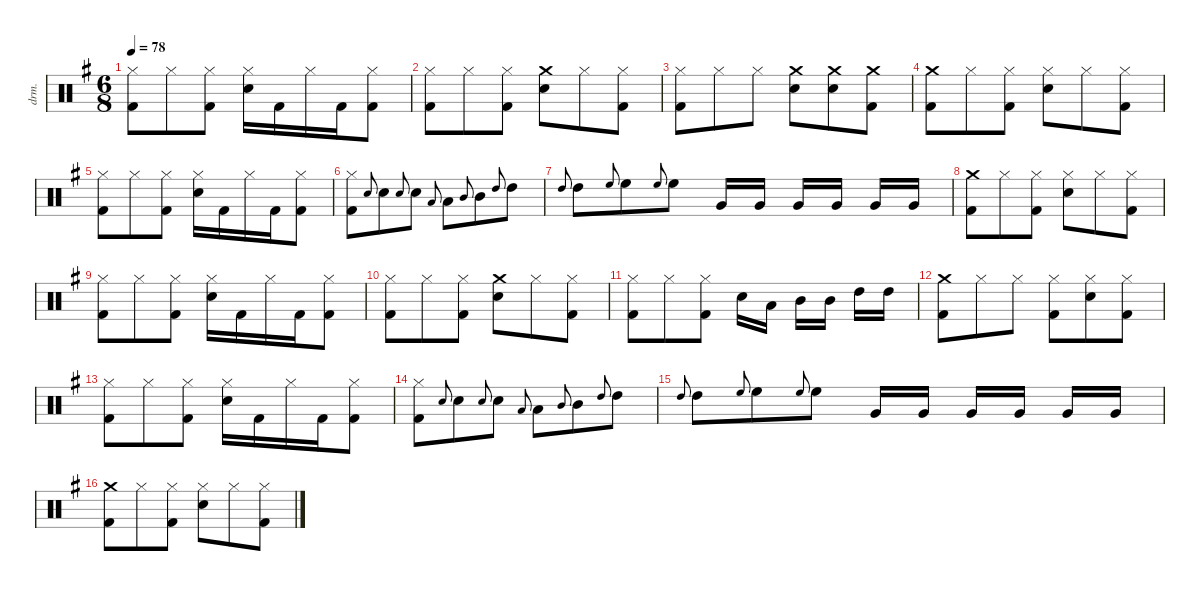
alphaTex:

\defaultSystemsLayout 4
\hideDynamics
\bracketExtendMode nobrackets
\otherSystemsTrackNameOrientation horizontal
\track ("Lars Ulrich (Drums)" "drm.") {defaultSystemsLayout 4 instrument percussion}
\staff {score}
\articulation defaults
\ts (6 8)
\tempo 78
\clef neutral
\ks eminor
("Hi-Hat (closed)"{acc forcenatural} "Kick (hit) 2"{acc forcenatural}).8{dy f beam Down} "Hi-Hat (closed)"{acc forcenatural}.8{beam Down} ("Kick (hit) 2"{acc forcenatural} "Hi-Hat (closed)"{acc forcenatural}).8{beam Down} ("Hi-Hat (closed)"{acc forcenatural} "Snare (hit) 2"{acc forcenatural}).16{beam Down} "Kick (hit) 2"{acc forcenatural}.16{beam Down} "Hi-Hat (closed)"{acc forcenatural}.16{beam Down} "Kick (hit) 2"{acc forcenatural}.16{beam Down} ("Kick (hit) 2"{acc forcenatural} "Hi-Hat (closed)"{acc forcenatural}).8{beam Down} |
("Kick (hit) 2"{acc forcenatural} "Hi-Hat (closed)"{acc forcenatural}).8{beam Down} "Hi-Hat (closed)"{acc forcenatural}.8{beam Down} ("Kick (hit) 2"{acc forcenatural} "Hi-Hat (closed)"{acc forcenatural}).8{beam Down} ("Crash medium (hit)"{acc forcenatural} "Snare (hit) 2"{acc forcenatural}).8{beam Down} "Hi-Hat (closed)"{acc forcenatural}.8{beam Down} ("Kick (hit) 2"{acc forcenatural} "Hi-Hat (closed)"{acc forcenatural}).8{beam Down} |
("Hi-Hat (closed)"{acc forcenatural} "Kick (hit) 2"{acc forcenatural}).8{beam Down} "Hi-Hat (closed)"{acc forcenatural}.8{beam Down} "Hi-Hat (closed)"{acc forcenatural}.8{beam Down} ("Crash medium (hit)"{acc forcenatural} "Snare (hit) 2"{acc forcenatural}).8{beam Down} ("Crash medium (hit)"{acc forcenatural} "Snare (hit) 2"{acc forcenatural}).8{dy mf beam Down} ("Kick (hit) 2"{acc forcenatural} "Crash medium (hit)"{acc forcenatural}).8{dy ff beam Down} |
("Crash medium (hit)"{acc forcenatural} "Kick (hit) 2"{acc forcenatural}).8{dy f beam Down} "Hi-Hat (closed)"{acc forcenatural}.8{beam Down} ("Hi-Hat (closed)"{acc forcenatural} "Kick (hit) 2"{acc forcenatural}).8{beam Down} ("Snare (hit) 2"{acc forcenatural} "Hi-Hat (closed)"{acc forcenatural}).8{beam Down} "Hi-Hat (closed)"{acc forcenatural}.8{beam Down} ("Hi-Hat (closed)"{acc forcenatural} "Kick (hit) 2"{acc forcenatural}).8{beam Down} |
("Hi-Hat (closed)"{acc forcenatural} "Kick (hit) 2"{acc forcenatural}).8{beam Down} "Hi-Hat (closed)"{acc forcenatural}.8{beam Down} ("Kick (hit) 2"{acc forcenatural} "Hi-Hat (closed)"{acc forcenatural}).8{beam Down} ("Hi-Hat (closed)"{acc forcenatural} "Snare (hit) 2"{acc forcenatural}).16{beam Down} "Kick (hit) 2"{acc forcenatural}.16{beam Down} "Hi-Hat (closed)"{acc forcenatural}.16{beam Down} "Kick (hit) 2"{acc forcenatural}.16{dy mf beam Down} ("Kick (hit) 2"{acc forcenatural} "Hi-Hat (closed)"{acc forcenatural}).8{dy f beam Down} |
("Kick (hit) 2"{acc forcenatural} "Hi-Hat (closed)"{acc forcenatural}).8{beam Down} "Snare (hit) 2"{acc forcenatural}.8{gr onbeat dy mf beam Up} "Snare (hit) 2"{acc forcenatural}.8{dy f beam Down} "Snare (hit) 2"{acc forcenatural}.8{gr onbeat dy mf beam Up} "Snare (hit) 2"{acc forcenatural}.8{dy f beam Down} "Low Tom (hit)"{acc forcenatural}.8{gr onbeat dy mf beam Up} "Low Tom (hit)"{acc forcenatural}.8{dy f beam Down} "Mid Tom (hit)"{acc forcenatural}.8{gr onbeat dy mf beam Up} "Mid Tom (hit)"{acc forcenatural}.8{dy f beam Down} "High Tom (hit)"{acc forcenatural}.8{gr onbeat dy mf beam Up} "High Tom (hit)"{acc forcenatural}.8{dy f beam Down} |
"High Tom (hit)"{acc forcenatural}.8{gr onbeat dy mf beam Up} "High Tom (hit)"{acc forcenatural}.8{dy f beam Down} "High Floor Tom (hit)"{acc forcenatural}.8{gr onbeat dy mf beam Up} "High Floor Tom (hit)"{acc forcenatural}.8{dy f beam Down} "High Floor Tom (hit)"{acc forcenatural}.8{gr onbeat dy mf beam Up} "High Floor Tom (hit)"{acc forcenatural}.8{dy f beam Down} "Very Low Tom (hit)"{acc forcenatural}.16{beam Up} "Very Low Tom (hit)"{acc forcenatural}.16{dy mf beam Up beam split} "Very Low Tom (hit)"{acc forcenatural}.16{dy f beam Up} "Very Low Tom (hit)"{acc forcenatural}.16{beam Up beam split} "Very Low Tom (hit)"{acc forcenatural}.16{dy fff beam Up} "Very Low Tom (hit)"{acc forcenatural}.16{dy ff beam Up} |
("Kick (hit) 2"{acc forcenatural} "Crash medium (hit)"{acc forcenatural}).8{dy f beam Down} "Hi-Hat (closed)"{acc forcenatural}.8{beam Down} ("Kick (hit) 2"{acc forcenatural} "Hi-Hat (closed)"{acc forcenatural}).8{beam Down} ("Snare (hit) 2"{acc forcenatural} "Hi-Hat (closed)"{acc forcenatural}).8{beam Down} "Hi-Hat (closed)"{acc forcenatural}.8{beam Down} ("Kick (hit) 2"{acc forcenatural} "Hi-Hat (closed)"{acc forcenatural}).8{beam Down} |
("Hi-Hat (closed)"{acc forcenatural} "Kick (hit) 2"{acc forcenatural}).8{beam Down} "Hi-Hat (closed)"{acc forcenatural}.8{beam Down} ("Kick (hit) 2"{acc forcenatural} "Hi-Hat (closed)"{acc forcenatural}).8{beam Down} ("Snare (hit) 2"{acc forcenatural} "Hi-Hat (closed)"{acc forcenatural}).16{beam Down} "Kick (hit) 2"{acc forcenatural}.16{beam Down} "Hi-Hat (closed)"{acc forcenatural}.16{beam Down} "Kick (hit) 2"{acc forcenatural}.16{beam Down} ("Kick (hit) 2"{acc forcenatural} "Hi-Hat (closed)"{acc forcenatural}).8{beam Down} |
("Kick (hit) 2"{acc forcenatural} "Hi-Hat (closed)"{acc forcenatural}).8{beam Down} "Hi-Hat (closed)"{acc forcenatural}.8{beam Down} ("Kick (hit) 2"{acc forcenatural} "Hi-Hat (closed)"{acc forcenatural}).8{beam Down} ("Crash medium (hit)"{acc forcenatural} "Snare (hit) 2"{acc forcenatural}).8{beam Down} "Hi-Hat (closed)"{acc forcenatural}.8{beam Down} ("Kick (hit) 2"{acc forcenatural} "Hi-Hat (closed)"{acc forcenatural}).8{beam Down} |
("Hi-Hat (closed)"{acc forcenatural} "Kick (hit) 2"{acc forcenatural}).8{beam Down} "Hi-Hat (closed)"{acc forcenatural}.8{beam Down} ("Hi-Hat (closed)"{acc forcenatural} "Kick (hit) 2"{acc forcenatural}).8{beam Down} "Snare (hit) 2"{acc forcenatural}.16{beam Down} "Low Tom (hit)"{acc forcenatural}.16{beam Down beam split} "Mid Tom (hit)"{acc forcenatural}.16{beam Down} "Mid Tom (hit)"{acc forcenatural}.16{beam Down beam split} "High Tom (hit)"{acc forcenatural}.16{beam Down} "High Tom (hit)"{acc forcenatural}.16{beam Down} |
("Crash medium (hit)"{acc forcenatural} "Kick (hit) 2"{acc forcenatural}).8{beam Down} "Hi-Hat (closed)"{acc forcenatural}.8{beam Down} "Hi-Hat (closed)"{acc forcenatural}.8{beam Down} ("Kick (hit) 2"{acc forcenatural} "Hi-Hat (closed)"{acc forcenatural}).8{beam Down} ("Snare (hit) 2"{acc forcenatural} "Hi-Hat (closed)"{acc forcenatural}).8{beam Down} ("Kick (hit) 2"{acc forcenatural} "Hi-Hat (closed)"{acc forcenatural}).8{beam Down} |
("Hi-Hat (closed)"{acc forcenatural} "Kick (hit) 2"{acc forcenatural}).8{beam Down} "Hi-Hat (closed)"{acc forcenatural}.8{beam Down} ("Kick (hit) 2"{acc forcenatural} "Hi-Hat (closed)"{acc forcenatural}).8{beam Down} ("Hi-Hat (closed)"{acc forcenatural} "Snare (hit) 2"{acc forcenatural}).16{beam Down} "Kick (hit) 2"{acc forcenatural}.16{beam Down} "Hi-Hat (closed)"{acc forcenatural}.16{beam Down} "Kick (hit) 2"{acc forcenatural}.16{beam Down} ("Kick (hit) 2"{acc forcenatural} "Hi-Hat (closed)"{acc forcenatural}).8{beam Down} |
("Kick (hit) 2"{acc forcenatural} "Hi-Hat (closed)"{acc forcenatural}).8{beam Down} "Snare (hit) 2"{acc forcenatural}.8{gr onbeat dy mf beam Up} "Snare (hit) 2"{acc forcenatural}.8{dy f beam Down} "Snare (hit) 2"{acc forcenatural}.8{gr onbeat dy mf beam Up} "Snare (hit) 2"{acc forcenatural}.8{dy f beam Down} "Low Tom (hit)"{acc forcenatural}.8{gr onbeat dy mf beam Up} "Low Tom (hit)"{acc forcenatural}.8{dy f beam Down} "Mid Tom (hit)"{acc forcenatural}.8{gr onbeat dy mf beam Up} "Mid Tom (hit)"{acc forcenatural}.8{dy f beam Down} "High Tom (hit)"{acc forcenatural}.8{gr onbeat dy mf beam Up} "High Tom (hit)"{acc forcenatural}.8{dy f beam Down} |
"High Tom (hit)"{acc forcenatural}.8{gr onbeat dy mf beam Up} "High Tom (hit)"{acc forcenatural}.8{dy f beam Down} "High Floor Tom (hit)"{acc forcenatural}.8{gr onbeat dy mf beam Up} "High Floor Tom (hit)"{acc forcenatural}.8{dy f beam Down} "High Floor Tom (hit)"{acc forcenatural}.8{gr onbeat dy mf beam Up} "High Floor Tom (hit)"{acc forcenatural}.8{dy f beam Down} "Very Low Tom (hit)"{acc forcenatural}.16{beam Up} "Very Low Tom (hit)"{acc forcenatural}.16{dy mf beam Up beam split} "Very Low Tom (hit)"{acc forcenatural}.16{dy f beam Up} "Very Low Tom (hit)"{acc forcenatural}.16{beam Up beam split} "Very Low Tom (hit)"{acc forcenatural}.16{dy fff beam Up} "Very Low Tom (hit)"{acc forcenatural}.16{dy ff beam Up} |
("Kick (hit) 2"{acc forcenatural} "Crash medium (hit)"{acc forcenatural}).8{dy f beam Down} "Hi-Hat (closed)"{acc forcenatural}.8{beam Down} ("Kick (hit) 2"{acc forcenatural} "Hi-Hat (closed)"{acc forcenatural}).8{beam Down} ("Snare (hit) 2"{acc forcenatural} "Hi-Hat (closed)"{acc forcenatural}).8{beam Down} "Hi-Hat (closed)"{acc forcenatural}.8{beam Down} ("Kick (hit) 2"{acc forcenatural} "Hi-Hat (closed)"{acc forcenatural}).8{beam Down}
